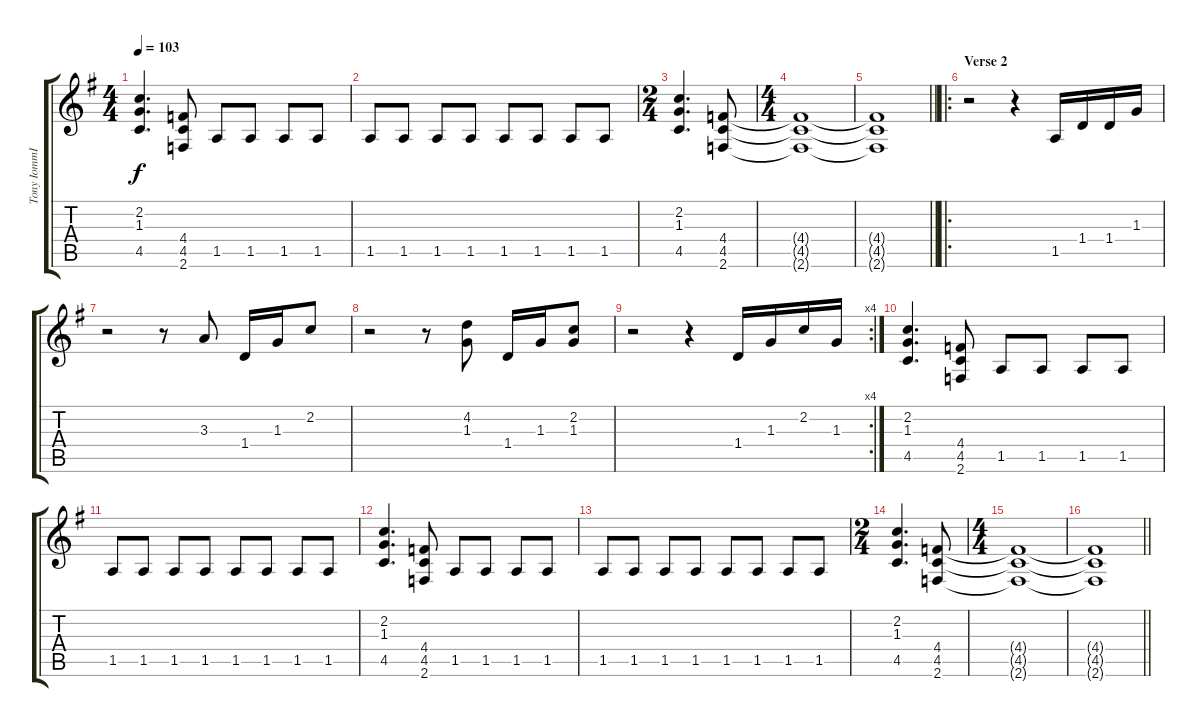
\track ("Tony IommI Lead" "Tony IommI") {instrument distortionguitar}
\staff {score tabs}
\tuning (Eb4 Bb3 Gb3 Db3 Ab2 Eb2) {hide}
\ts (4 4)
\tempo 103
\clef g2
\ks g
(2.2 1.3 4.5).4{d dy f} (4.4 4.5 2.6).8 1.5.8 1.5.8 1.5.8 1.5.8 |
1.5.8 1.5.8 1.5.8 1.5.8 1.5.8 1.5.8 1.5.8 1.5.8 |
\ts (2 4)
(2.2 1.3 4.5).4{d} (4.4 4.5 2.6).8 |
\ts (4 4)
(4.4{t} 4.5{t} 2.6{t}).1 |
\barLineRight lightlight
(4.4{t} 4.5{t} 2.6{t}).1 |
\ro
\section ("" "Verse 2")
r.2 r.4 1.5.16 1.4.16 1.4.16 1.3.16 |
r.2 r.8 3.3.8 1.4.16 1.3.16 2.2.8 |
r.2 r.8 (4.2 1.3).8 1.4.16 1.3.16 (2.2 1.3).8 |
\rc 4
r.2 r.4 1.4.16 1.3.16 2.2.16 1.3.16 |
(2.2 1.3 4.5).4{d} (4.4 4.5 2.6).8 1.5.8 1.5.8 1.5.8 1.5.8 |
1.5.8 1.5.8 1.5.8 1.5.8 1.5.8 1.5.8 1.5.8 1.5.8 |
(2.2 1.3 4.5).4{d} (4.4 4.5 2.6).8 1.5.8 1.5.8 1.5.8 1.5.8 |
1.5.8 1.5.8 1.5.8 1.5.8 1.5.8 1.5.8 1.5.8 1.5.8 |
\ts (2 4)
(2.2 1.3 4.5).4{d} (4.4 4.5 2.6).8 |
\ts (4 4)
(4.4{t} 4.5{t} 2.6{t}).1 |
\barLineRight lightlight
(4.4{t} 4.5{t} 2.6{t}).1
